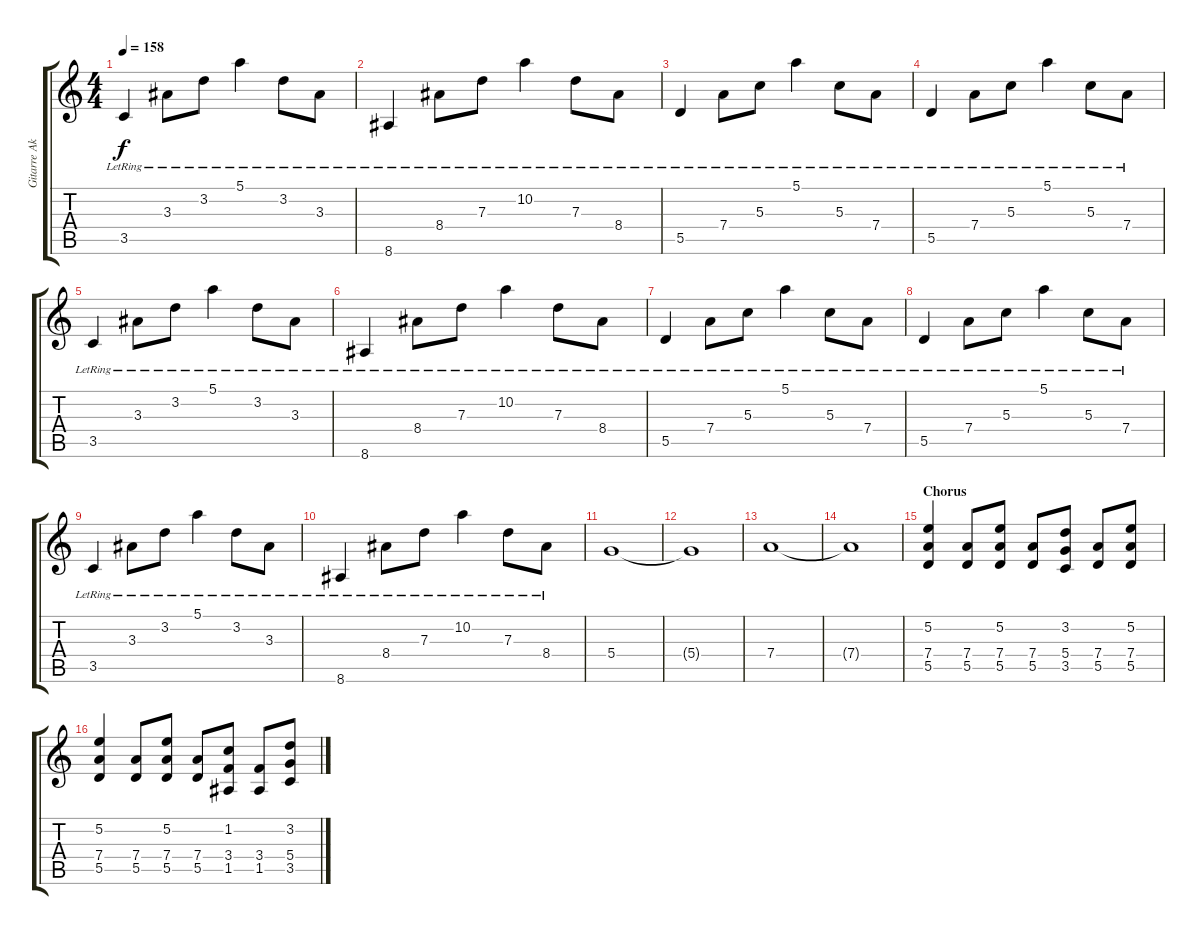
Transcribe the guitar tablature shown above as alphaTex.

\track ("Gitarre Akkustik" "Gitarre Ak") {instrument acousticguitarsteel}
\staff {score tabs}
\tuning (E4 B3 G3 D3 A2 D2) {hide}
\ts (4 4)
\tempo 158
\clef g2
\ks c
3.5{lr}.4{dy f} 3.3{lr}.8 3.2{lr}.8 5.1{lr}.4 3.2{lr}.8 3.3{lr}.8 |
8.6{lr}.4 8.4{lr}.8 7.3{lr}.8 10.2{lr}.4 7.3{lr}.8 8.4{lr}.8 |
5.5{lr}.4 7.4{lr}.8 5.3{lr}.8 5.1{lr}.4 5.3{lr}.8 7.4{lr}.8 |
5.5{lr}.4 7.4{lr}.8 5.3{lr}.8 5.1{lr}.4 5.3{lr}.8 7.4{lr}.8 |
3.5{lr}.4 3.3{lr}.8 3.2{lr}.8 5.1{lr}.4 3.2{lr}.8 3.3{lr}.8 |
8.6{lr}.4 8.4{lr}.8 7.3{lr}.8 10.2{lr}.4 7.3{lr}.8 8.4{lr}.8 |
5.5{lr}.4 7.4{lr}.8 5.3{lr}.8 5.1{lr}.4 5.3{lr}.8 7.4{lr}.8 |
5.5{lr}.4 7.4{lr}.8 5.3{lr}.8 5.1{lr}.4 5.3{lr}.8 7.4{lr}.8 |
3.5{lr}.4 3.3{lr}.8 3.2{lr}.8 5.1{lr}.4 3.2{lr}.8 3.3{lr}.8 |
8.6{lr}.4 8.4{lr}.8 7.3{lr}.8 10.2{lr}.4 7.3{lr}.8 8.4{lr}.8 |
5.4.1 |
5.4{t}.1 |
7.4.1 |
7.4{t}.1 |
\section ("" "Chorus")
(5.2 7.4 5.5).4 (7.4 5.5).8 (5.2 7.4 5.5).8 (7.4 5.5).8 (3.2 5.4 3.5).8 (7.4 5.5).8 (5.2 7.4 5.5).8 |
(5.2 7.4 5.5).4 (7.4 5.5).8 (5.2 7.4 5.5).8 (7.4 5.5).8 (1.2 3.4 1.5).8 (3.4 1.5).8 (3.2 5.4 3.5).8
